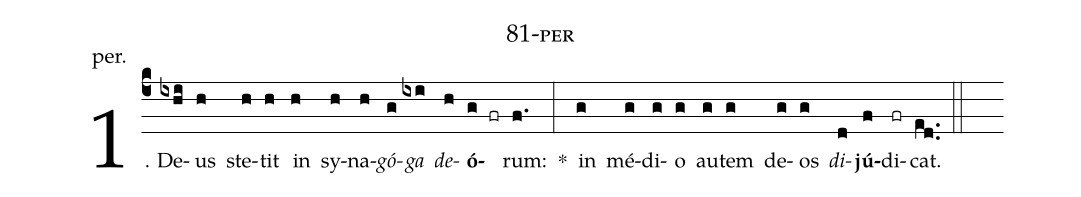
name: 81-per;
annotation: per.;
%%
(c4)1. De(ixhi)us(h) ste(h)tit(h) in(h) sy(h)na(h)<i>gó</i>(g)<i>ga</i>(ixi) <i>de</i>(h)<b>ó</b>(g fr)rum:(f.) *(:) in(g) mé(g)di(g)o(g) au(g)tem(g) de(g)os(g) <i>di</i>(d)<b>jú</b>(f)di(fr)cat.(ed..) (::)
